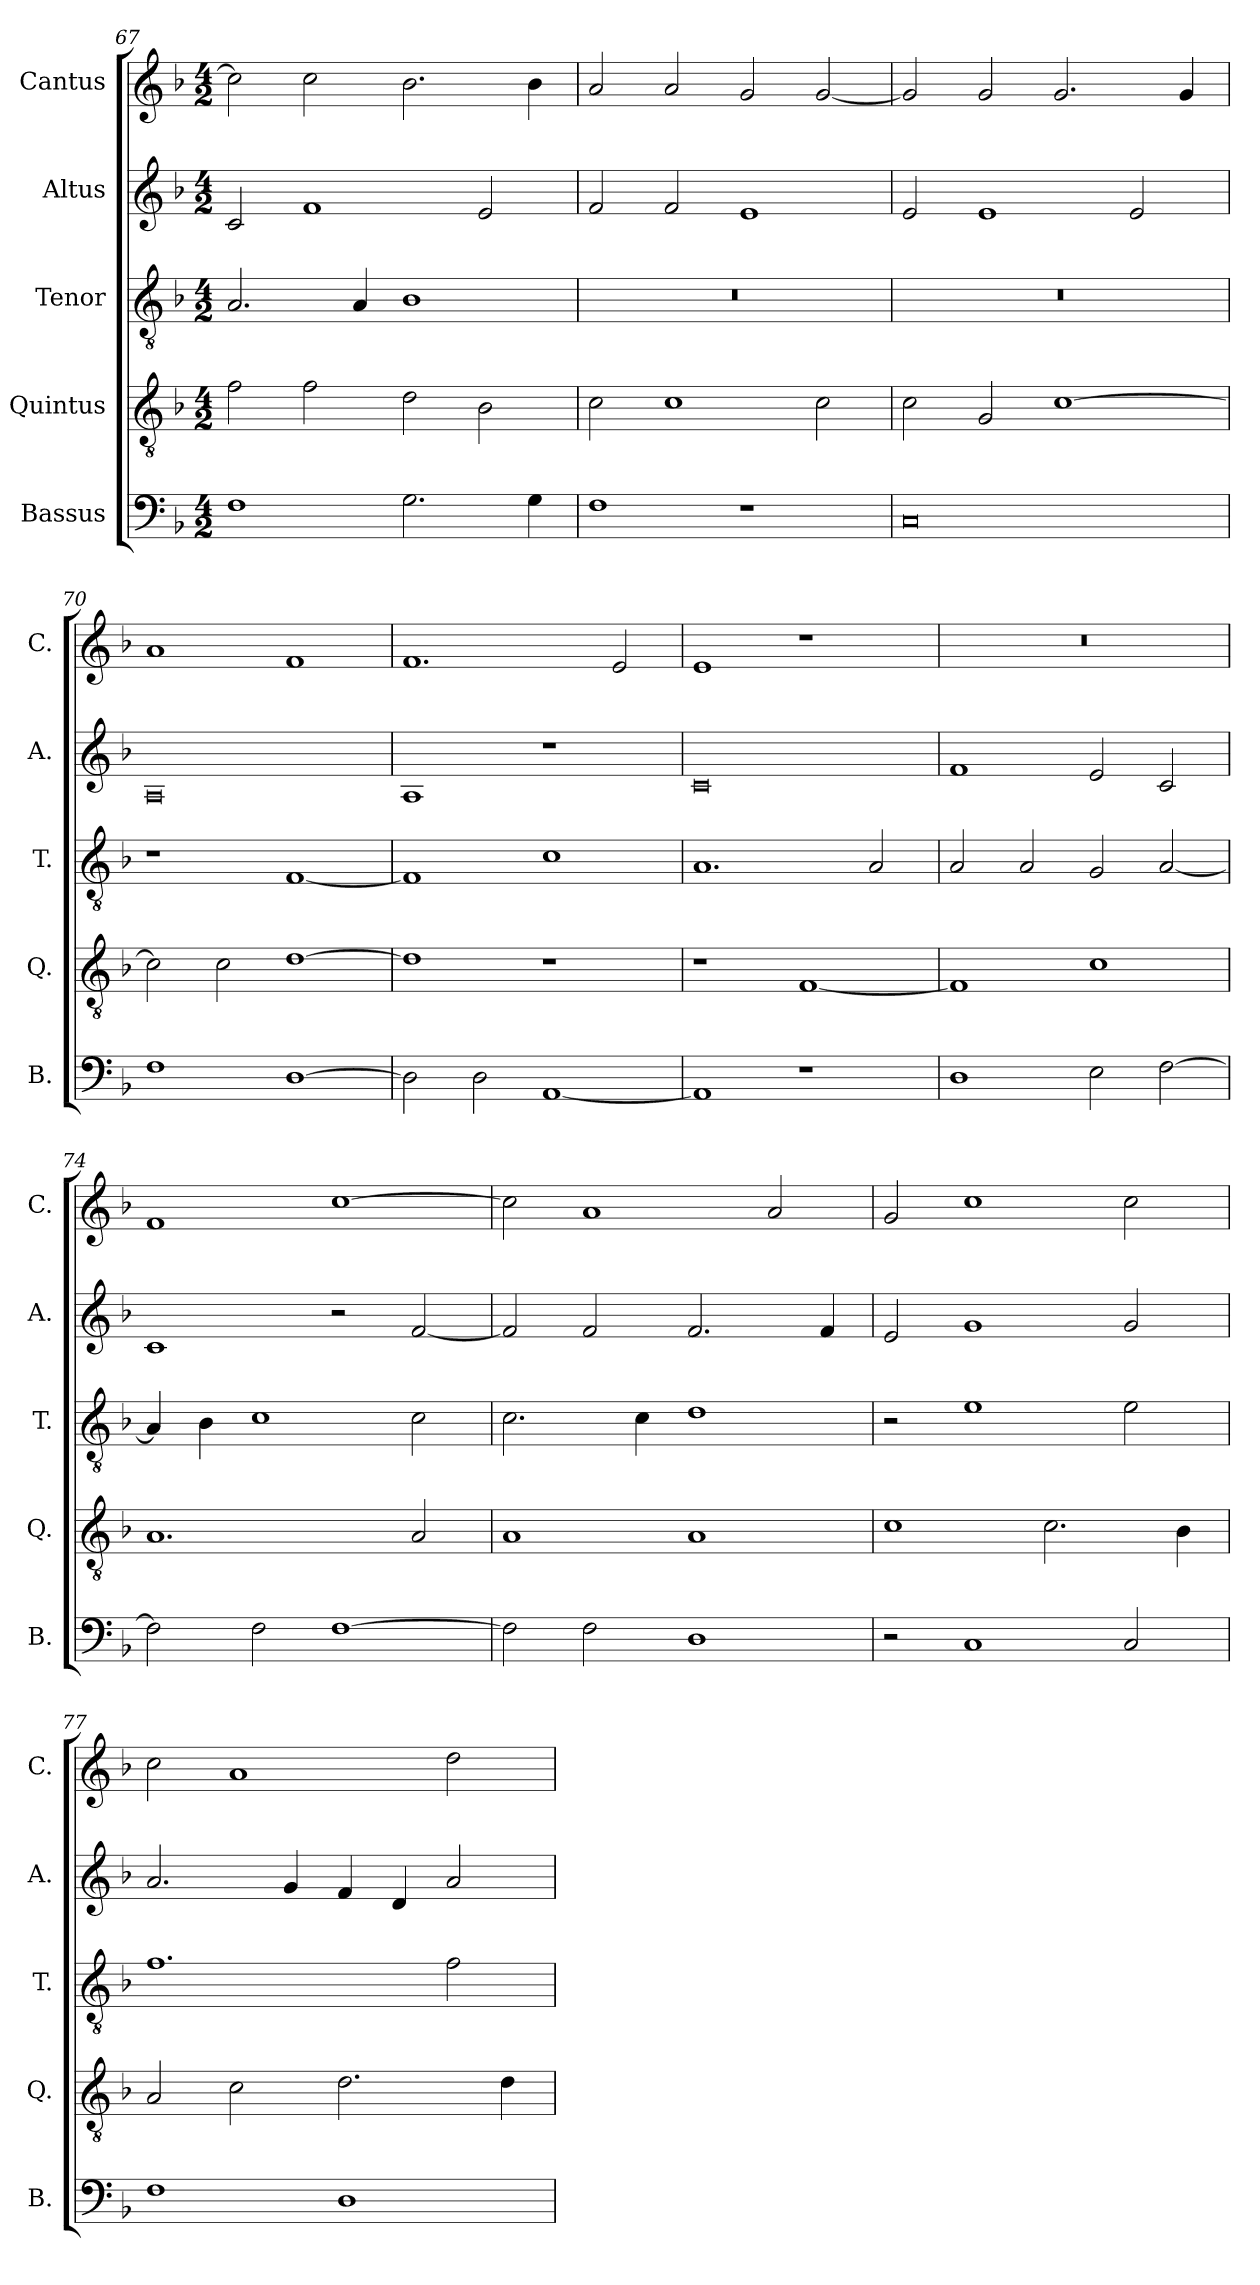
**kern	**kern	**kern	**kern	**kern
*part5	*part4	*part3	*part2	*part1
*staff5	*staff4	*staff3	*staff2	*staff1
*I"Bassus	*I"Quintus	*I"Tenor	*I"Altus	*I"Cantus
*I'B.	*I'Q.	*I'T.	*I'A.	*I'C.
*clefF4	*clefGv2	*clefGv2	*clefG2	*clefG2
*k[b-]	*k[b-]	*k[b-]	*k[b-]	*k[b-]
*M4/2	*M4/2	*M4/2	*M4/2	*M4/2
=67	=67	=67	=67	=67
1F	2f\	2.A/	2c/	2cc\]
.	2f\	.	1f	2cc\
.	.	4A/	.	.
2.G\	2d\	1B-	.	2.b-\
.	2B-\	.	2e/	.
4G\	.	.	.	4b-\
=68	=68	=68	=68	=68
1F	2c\	0r	2f/	2a/
.	1c	.	2f/	2a/
1r	.	.	1e	2g/
.	2c\	.	.	[2g/
=69	=69	=69	=69	=69
0C	2c\	0r	2e/	2g/]
.	2G/	.	1e	2g/
.	[1c	.	.	2.g/
.	.	.	2e/	.
.	.	.	.	4g/
=70	=70	=70	=70	=70
1F	2c\]	1r	0A	1a
.	2c\	.	.	.
[1D	[1d	[1F	.	1f
=71	=71	=71	=71	=71
2D\]	1d]	1F]	1A	1.f
2D\	.	.	.	.
[1AA	1r	1c	1r	.
.	.	.	.	2e/
=72	=72	=72	=72	=72
1AA]	1r	1.A	0c	1e
1r	[1F	.	.	1r
.	.	2A/	.	.
=73	=73	=73	=73	=73
1D	1F]	2A/	1f	0r
.	.	2A/	.	.
2E\	1c	2G/	2e/	.
[2F\	.	[2A/	2c/	.
=74	=74	=74	=74	=74
2F\]	1.A	4A/]	1c	1f
.	.	4B-\	.	.
2F\	.	1c	.	.
[1F	.	.	2r	[1cc
.	2A/	2c\	[2f/	.
=75	=75	=75	=75	=75
2F\]	1A	2.c\	2f/]	2cc\]
2F\	.	.	2f/	1a
.	.	4c\	.	.
1D	1A	1d	2.f/	.
.	.	.	.	2a/
.	.	.	4f/	.
=76	=76	=76	=76	=76
2r	1c	2r	2e/	2g/
1C	.	1e	1g	1cc
.	2.c\	.	.	.
2C/	.	2e\	2g/	2cc\
.	4B-\	.	.	.
=77	=77	=77	=77	=77
1F	2A/	1.f	2.a/	2cc\
.	2c\	.	.	1a
.	.	.	4g/	.
1D	2.d\	.	4f/	.
.	.	.	4d/	.
.	.	2f\	2a/	2dd\
.	4d\	.	.	.
=	=	=	=	=
*-	*-	*-	*-	*-
